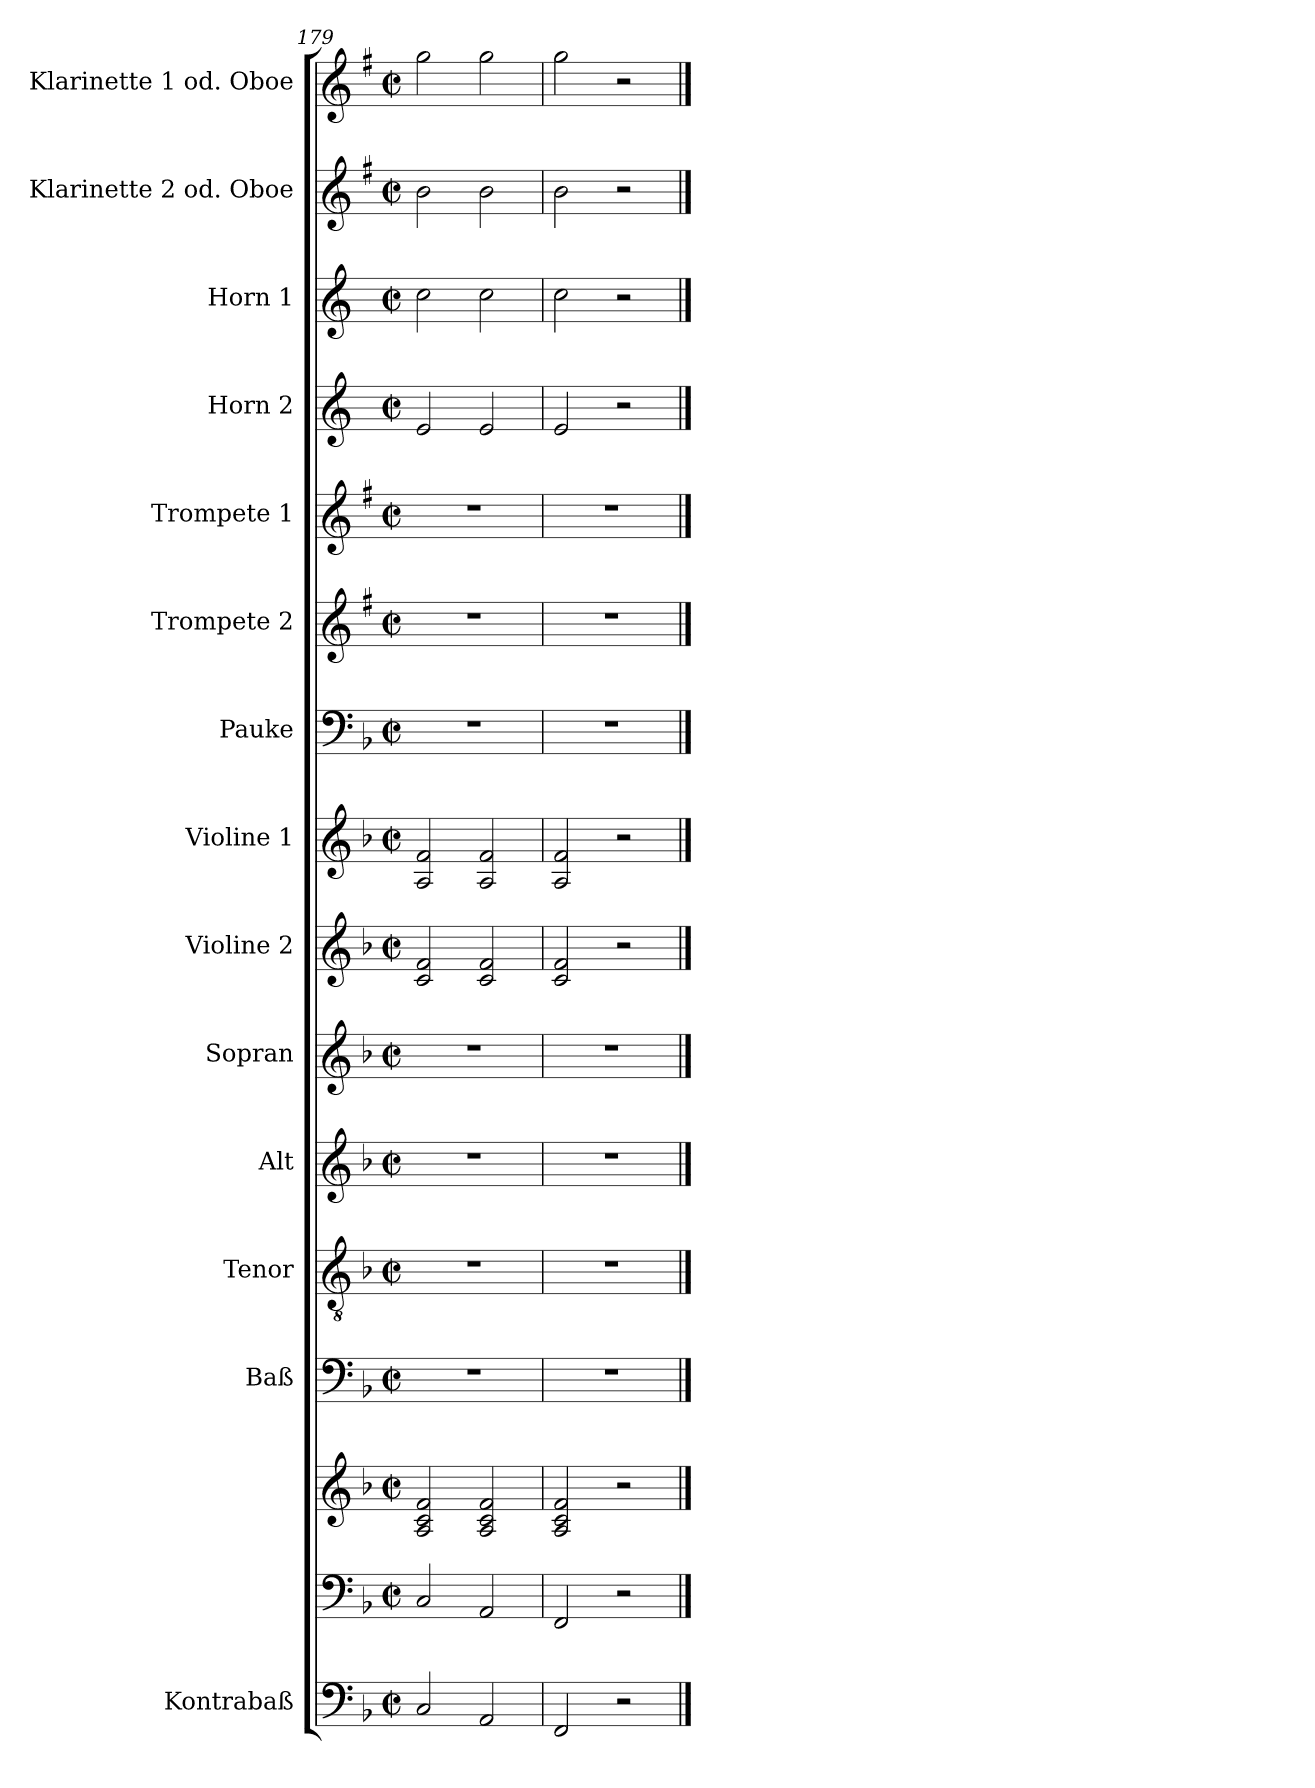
**kern	**kern	**kern	**kern	**kern	**kern	**kern	**kern	**kern	**kern	**kern	**kern	**kern	**kern	**kern	**kern
*part15	*part14	*part14	*part13	*part12	*part11	*part10	*part9	*part8	*part7	*part6	*part5	*part4	*part3	*part2	*part1
*staff16	*staff15	*staff14	*staff13	*staff12	*staff11	*staff10	*staff9	*staff8	*staff7	*staff6	*staff5	*staff4	*staff3	*staff2	*staff1
*I"Kontrabaß	*	*	*I"Baß	*I"Tenor	*I"Alt	*I"Sopran	*I"Violine 2	*I"Violine 1	*I"Pauke	*I"Trompete 2	*I"Trompete 1	*I"Horn 2	*I"Horn 1	*I"Klarinette 2 od. Oboe	*I"Klarinette 1 od. Oboe
*	*	*	*	*	*	*	*	*	*	*I'Tpt	*I'Tpt	*I'Hn	*I'Hn	*	*
*clefF4	*clefF4	*clefG2	*clefF4	*clefGv2	*clefG2	*clefG2	*clefG2	*clefG2	*clefF4	*clefG2	*clefG2	*clefG2	*clefG2	*clefG2	*clefG2
*ITrd7c12	*	*	*	*	*	*	*	*	*	*ITrd1c2	*ITrd1c2	*ITrd4c7	*ITrd4c7	*ITrd1c2	*ITrd1c2
*k[b-]	*k[b-]	*k[b-]	*k[b-]	*k[b-]	*k[b-]	*k[b-]	*k[b-]	*k[b-]	*k[b-]	*k[b-]	*k[b-]	*k[b-]	*k[b-]	*k[b-]	*k[b-]
*F:	*F:	*F:	*F:	*F:	*F:	*F:	*F:	*F:	*F:	*F:	*F:	*F:	*F:	*F:	*F:
*M2/2	*M2/2	*M2/2	*M2/2	*M2/2	*M2/2	*M2/2	*M2/2	*M2/2	*M2/2	*M2/2	*M2/2	*M2/2	*M2/2	*M2/2	*M2/2
*met(c|)	*met(c|)	*met(c|)	*met(c|)	*met(c|)	*met(c|)	*met(c|)	*met(c|)	*met(c|)	*met(c|)	*met(c|)	*met(c|)	*met(c|)	*met(c|)	*met(c|)	*met(c|)
=179	=179	=179	=179	=179	=179	=179	=179	=179	=179	=179	=179	=179	=179	=179	=179
2CC/	2C/	2A/ 2c/ 2f/	1r	1r	1r	1r	2c/ 2f/	2A/ 2f/	1r	1r	1r	2A/	2f\	2a\	2ff\
2AAA/	2AA/	2A/ 2c/ 2f/	.	.	.	.	2c/ 2f/	2A/ 2f/	.	.	.	2A/	2f\	2a\	2ff\
=180	=180	=180	=180	=180	=180	=180	=180	=180	=180	=180	=180	=180	=180	=180	=180
2FFF/	2FF/	2A/ 2c/ 2f/	1r	1r	1r	1r	2c/ 2f/	2A/ 2f/	1r	1r	1r	2A/	2f\	2a\	2ff\
2r	2r	2r	.	.	.	.	2r	2r	.	.	.	2r	2r	2r	2r
==	==	==	==	==	==	==	==	==	==	==	==	==	==	==	==
*-	*-	*-	*-	*-	*-	*-	*-	*-	*-	*-	*-	*-	*-	*-	*-
